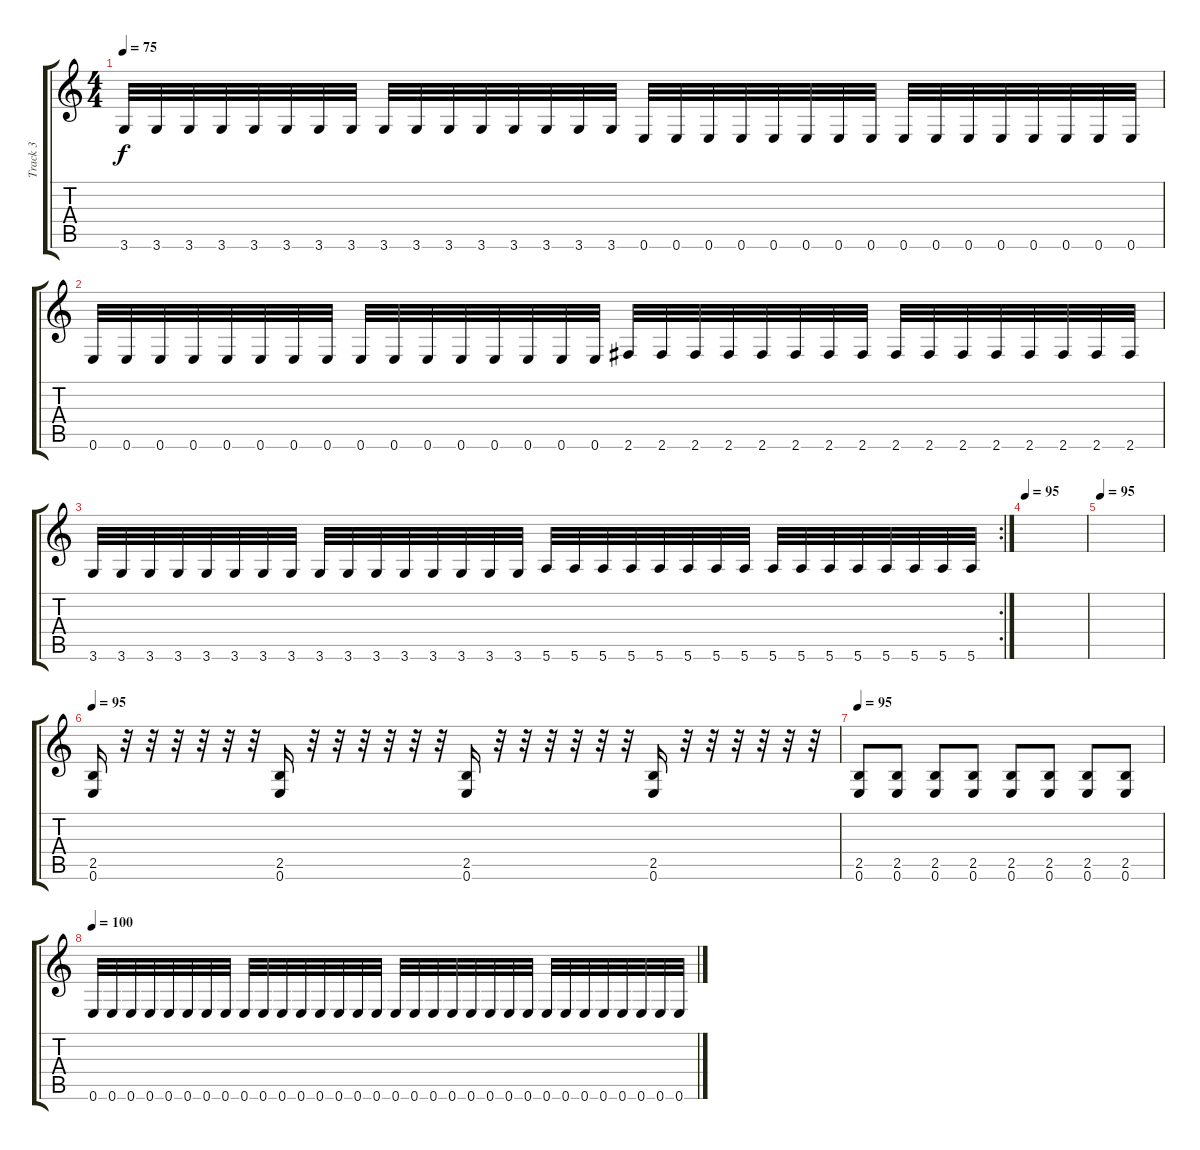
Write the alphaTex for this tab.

\track ("Track 3" "Track 3") {instrument electricbasspick}
\staff {score tabs}
\tuning (E4 B3 G3 D3 A2 E2) {hide}
\ts (4 4)
\tempo 75
\clef g2
\ks c
3.6.32{dy f} 3.6.32 3.6.32 3.6.32 3.6.32 3.6.32 3.6.32 3.6.32 3.6.32 3.6.32 3.6.32 3.6.32 3.6.32 3.6.32 3.6.32 3.6.32 0.6.32 0.6.32 0.6.32 0.6.32 0.6.32 0.6.32 0.6.32 0.6.32 0.6.32 0.6.32 0.6.32 0.6.32 0.6.32 0.6.32 0.6.32 0.6.32 |
0.6.32 0.6.32 0.6.32 0.6.32 0.6.32 0.6.32 0.6.32 0.6.32 0.6.32 0.6.32 0.6.32 0.6.32 0.6.32 0.6.32 0.6.32 0.6.32 2.6.32 2.6.32 2.6.32 2.6.32 2.6.32 2.6.32 2.6.32 2.6.32 2.6.32 2.6.32 2.6.32 2.6.32 2.6.32 2.6.32 2.6.32 2.6.32 |
\rc 2
3.6.32 3.6.32 3.6.32 3.6.32 3.6.32 3.6.32 3.6.32 3.6.32 3.6.32 3.6.32 3.6.32 3.6.32 3.6.32 3.6.32 3.6.32 3.6.32 5.6.32 5.6.32 5.6.32 5.6.32 5.6.32 5.6.32 5.6.32 5.6.32 5.6.32 5.6.32 5.6.32 5.6.32 5.6.32 5.6.32 5.6.32 5.6.32 |
\tempo 95
|
\tempo 95
|
\tempo 95
(2.5 0.6).16 r.32 r.32 r.32 r.32 r.32 r.32 (2.5 0.6).16 r.32 r.32 r.32 r.32 r.32 r.32 (2.5 0.6).16 r.32 r.32 r.32 r.32 r.32 r.32 (2.5 0.6).16 r.32 r.32 r.32 r.32 r.32 r.32 |
\tempo 95
(2.5 0.6).8 (2.5 0.6).8 (2.5 0.6).8 (2.5 0.6).8 (2.5 0.6).8 (2.5 0.6).8 (2.5 0.6).8 (2.5 0.6).8 |
\tempo 95
\tempo 100
0.6.32 0.6.32 0.6.32 0.6.32 0.6.32 0.6.32 0.6.32 0.6.32 0.6.32 0.6.32 0.6.32 0.6.32 0.6.32 0.6.32 0.6.32 0.6.32 0.6.32 0.6.32 0.6.32 0.6.32 0.6.32 0.6.32 0.6.32 0.6.32 0.6.32 0.6.32 0.6.32 0.6.32 0.6.32 0.6.32 0.6.32 0.6.32
